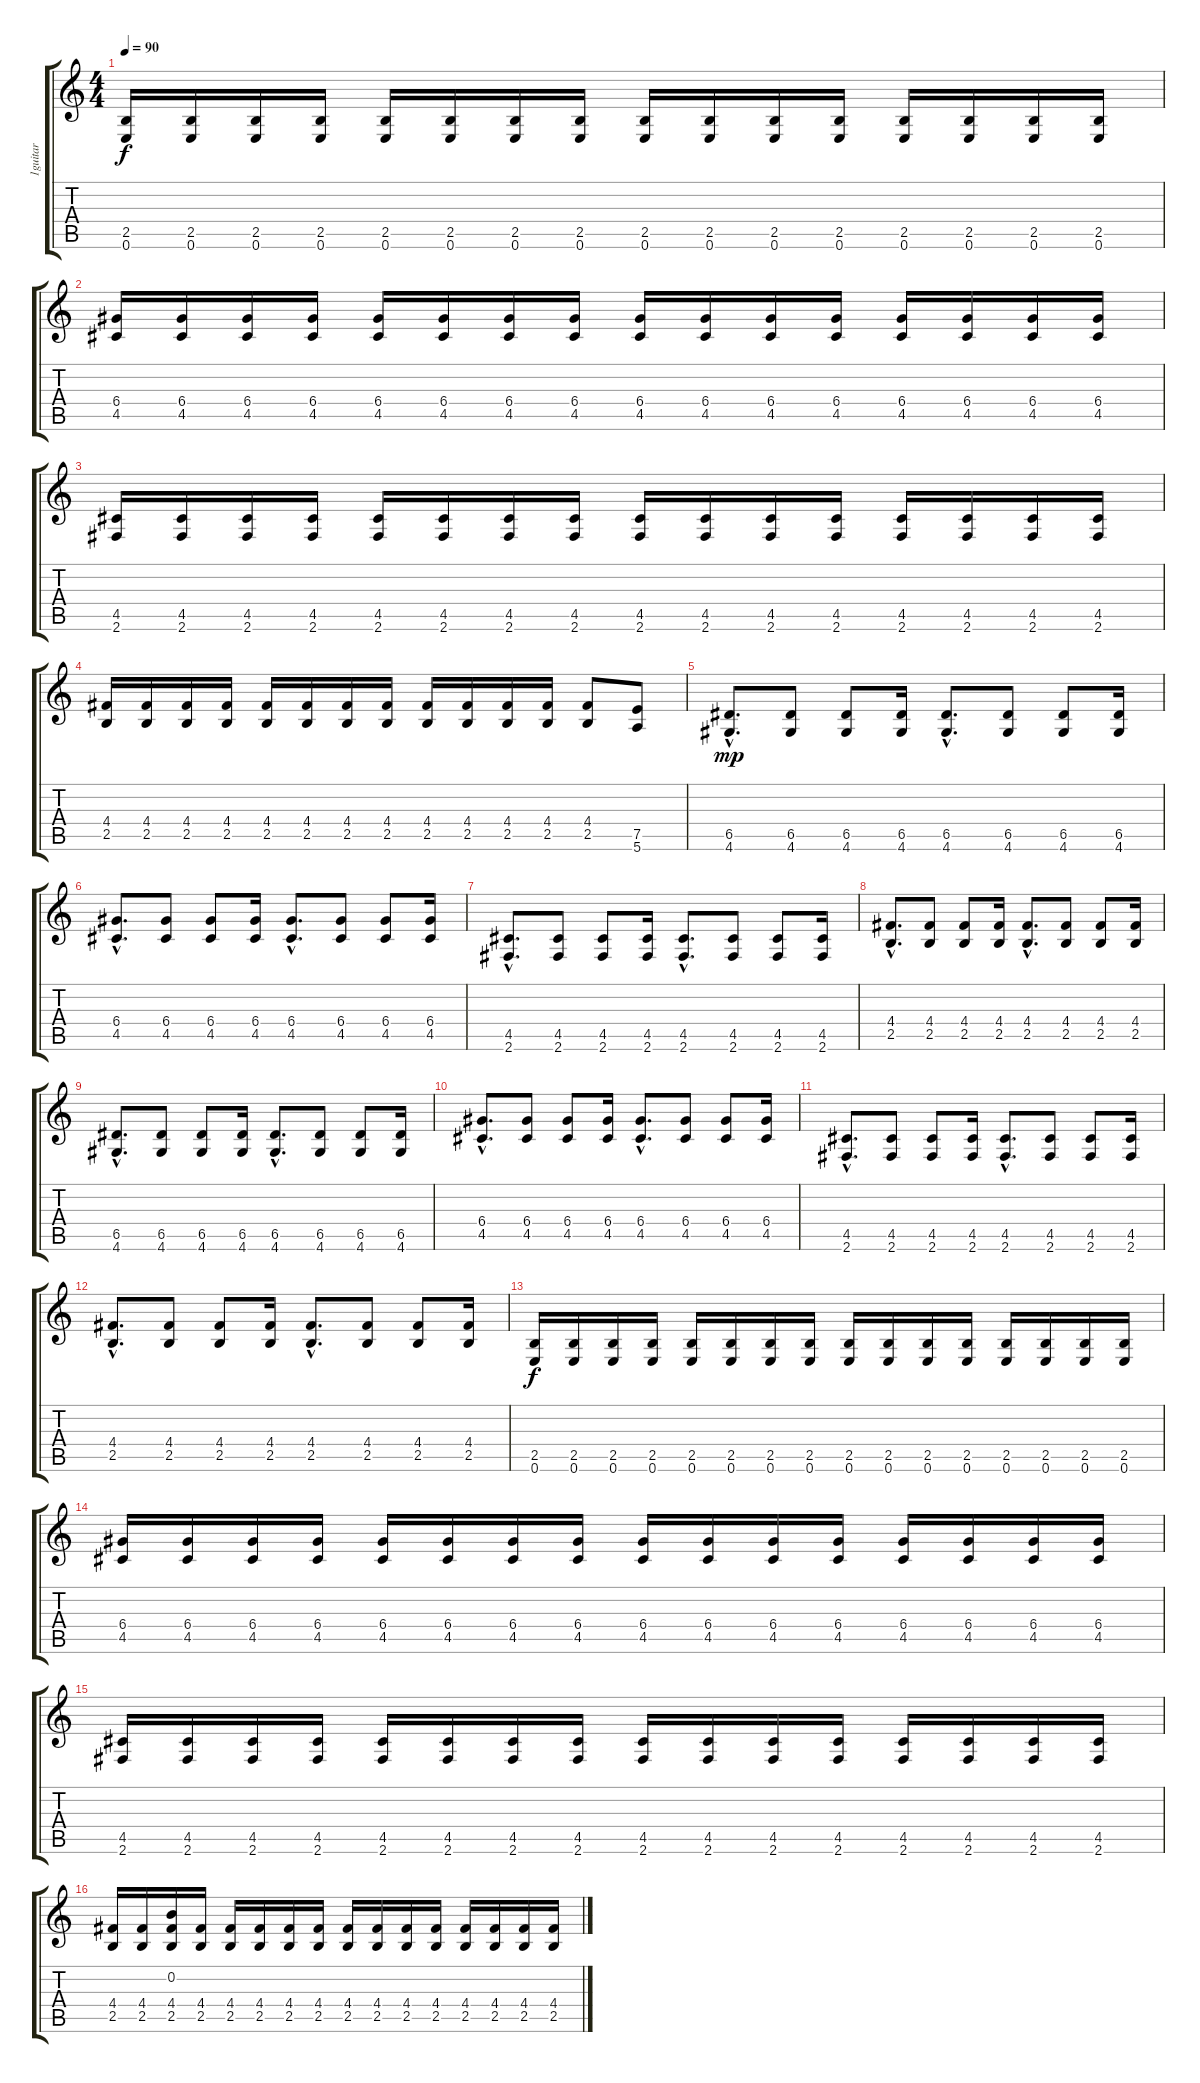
\track ("1guitar" "1guitar") {instrument distortionguitar}
\staff {score tabs}
\tuning (E4 B3 G3 D3 A2 E2) {hide}
\ts (4 4)
\tempo 90
\clef g2
\ks c
(2.5 0.6).16{dy f} (2.5 0.6).16 (2.5 0.6).16 (2.5 0.6).16 (2.5 0.6).16 (2.5 0.6).16 (2.5 0.6).16 (2.5 0.6).16 (2.5 0.6).16 (2.5 0.6).16 (2.5 0.6).16 (2.5 0.6).16 (2.5 0.6).16 (2.5 0.6).16 (2.5 0.6).16 (2.5 0.6).16 |
(6.4 4.5).16 (6.4 4.5).16 (6.4 4.5).16 (6.4 4.5).16 (6.4 4.5).16 (6.4 4.5).16 (6.4 4.5).16 (6.4 4.5).16 (6.4 4.5).16 (6.4 4.5).16 (6.4 4.5).16 (6.4 4.5).16 (6.4 4.5).16 (6.4 4.5).16 (6.4 4.5).16 (6.4 4.5).16 |
(4.5 2.6).16 (4.5 2.6).16 (4.5 2.6).16 (4.5 2.6).16 (4.5 2.6).16 (4.5 2.6).16 (4.5 2.6).16 (4.5 2.6).16 (4.5 2.6).16 (4.5 2.6).16 (4.5 2.6).16 (4.5 2.6).16 (4.5 2.6).16 (4.5 2.6).16 (4.5 2.6).16 (4.5 2.6).16 |
(4.4 2.5).16 (4.4 2.5).16 (4.4 2.5).16 (4.4 2.5).16 (4.4 2.5).16 (4.4 2.5).16 (4.4 2.5).16 (4.4 2.5).16 (4.4 2.5).16 (4.4 2.5).16 (4.4 2.5).16 (4.4 2.5).16 (4.4 2.5).8 (7.5 5.6).8 |
(6.5{hac} 4.6{hac}).8{d dy mp} (6.5 4.6).8 (6.5 4.6).8 (6.5 4.6).16 (6.5{hac} 4.6{hac}).8{d} (6.5 4.6).8 (6.5 4.6).8 (6.5 4.6).16 |
(6.4{hac} 4.5{hac}).8{d} (6.4 4.5).8 (6.4 4.5).8 (6.4 4.5).16 (6.4{hac} 4.5{hac}).8{d} (6.4 4.5).8 (6.4 4.5).8 (6.4 4.5).16 |
(4.5{hac} 2.6{hac}).8{d} (4.5 2.6).8 (4.5 2.6).8 (4.5 2.6).16 (4.5{hac} 2.6{hac}).8{d} (4.5 2.6).8 (4.5 2.6).8 (4.5 2.6).16 |
(4.4{hac} 2.5{hac}).8{d} (4.4 2.5).8 (4.4 2.5).8 (4.4 2.5).16 (4.4{hac} 2.5{hac}).8{d} (4.4 2.5).8 (4.4 2.5).8 (4.4 2.5).16 |
(6.5{hac} 4.6{hac}).8{d} (6.5 4.6).8 (6.5 4.6).8 (6.5 4.6).16 (6.5{hac} 4.6{hac}).8{d} (6.5 4.6).8 (6.5 4.6).8 (6.5 4.6).16 |
(6.4{hac} 4.5{hac}).8{d} (6.4 4.5).8 (6.4 4.5).8 (6.4 4.5).16 (6.4{hac} 4.5{hac}).8{d} (6.4 4.5).8 (6.4 4.5).8 (6.4 4.5).16 |
(4.5{hac} 2.6{hac}).8{d} (4.5 2.6).8 (4.5 2.6).8 (4.5 2.6).16 (4.5{hac} 2.6{hac}).8{d} (4.5 2.6).8 (4.5 2.6).8 (4.5 2.6).16 |
(4.4{hac} 2.5{hac}).8{d} (4.4 2.5).8 (4.4 2.5).8 (4.4 2.5).16 (4.4{hac} 2.5{hac}).8{d} (4.4 2.5).8 (4.4 2.5).8 (4.4 2.5).16 |
(2.5 0.6).16{dy f} (2.5 0.6).16 (2.5 0.6).16 (2.5 0.6).16 (2.5 0.6).16 (2.5 0.6).16 (2.5 0.6).16 (2.5 0.6).16 (2.5 0.6).16 (2.5 0.6).16 (2.5 0.6).16 (2.5 0.6).16 (2.5 0.6).16 (2.5 0.6).16 (2.5 0.6).16 (2.5 0.6).16 |
(6.4 4.5).16 (6.4 4.5).16 (6.4 4.5).16 (6.4 4.5).16 (6.4 4.5).16 (6.4 4.5).16 (6.4 4.5).16 (6.4 4.5).16 (6.4 4.5).16 (6.4 4.5).16 (6.4 4.5).16 (6.4 4.5).16 (6.4 4.5).16 (6.4 4.5).16 (6.4 4.5).16 (6.4 4.5).16 |
(4.5 2.6).16 (4.5 2.6).16 (4.5 2.6).16 (4.5 2.6).16 (4.5 2.6).16 (4.5 2.6).16 (4.5 2.6).16 (4.5 2.6).16 (4.5 2.6).16 (4.5 2.6).16 (4.5 2.6).16 (4.5 2.6).16 (4.5 2.6).16 (4.5 2.6).16 (4.5 2.6).16 (4.5 2.6).16 |
(4.4 2.5).16 (4.4 2.5).16 (0.2 4.4 2.5).16 (4.4 2.5).16 (4.4 2.5).16 (4.4 2.5).16 (4.4 2.5).16 (4.4 2.5).16 (4.4 2.5).16 (4.4 2.5).16 (4.4 2.5).16 (4.4 2.5).16 (4.4 2.5).16 (4.4 2.5).16 (4.4 2.5).16 (4.4 2.5).16
